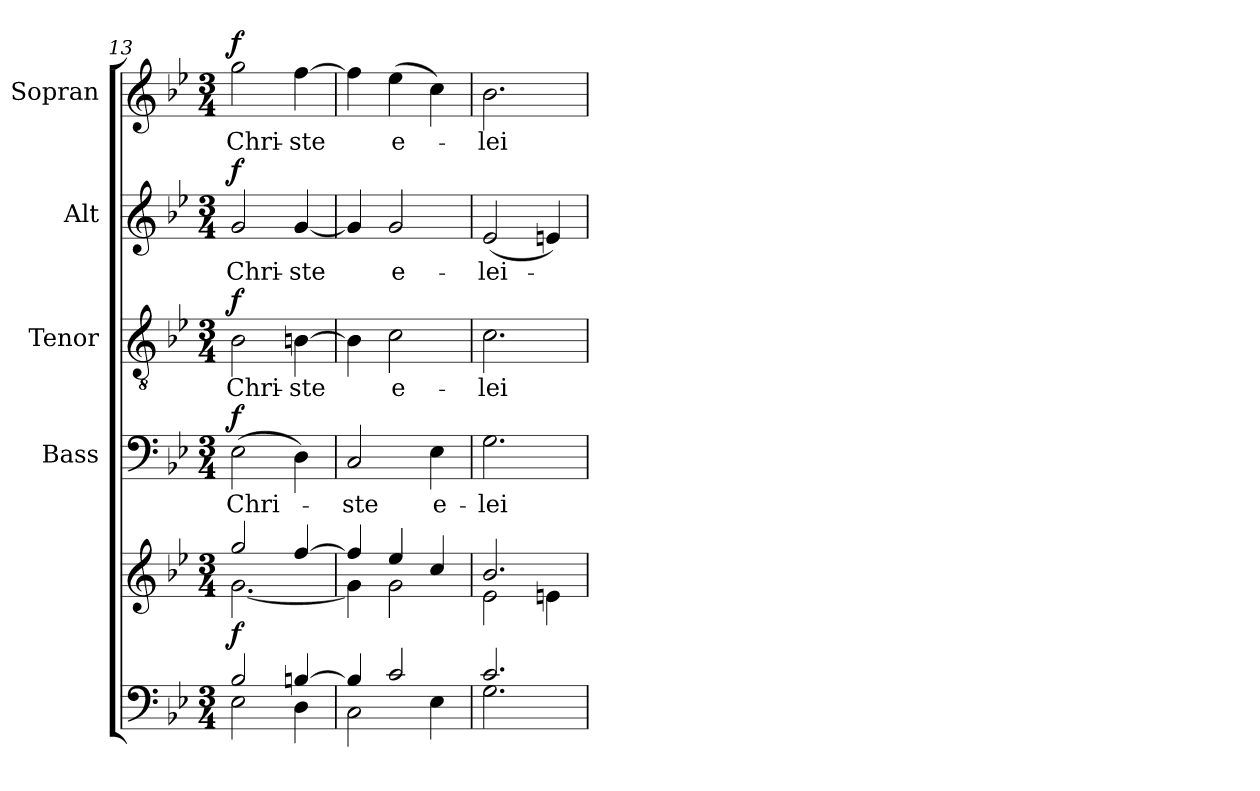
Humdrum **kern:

**kern	**kern	**dynam	**kern	**text	**dynam	**kern	**text	**dynam	**kern	**text	**dynam	**kern	**text	**dynam
*part5	*part5	*part5	*part4	*part4	*part4	*part3	*part3	*part3	*part2	*part2	*part2	*part1	*part1	*part1
*staff6	*staff5	*staff5/6	*staff4	*staff4	*staff4	*staff3	*staff3	*staff3	*staff2	*staff2	*staff2	*staff1	*staff1	*staff1
*	*	*	*I"Bass	*	*	*I"Tenor	*	*	*I"Alt	*	*	*I"Sopran	*	*
*	*	*	*I'B.	*	*	*I'T.	*	*	*I'A.	*	*	*I'S.	*	*
!!LO:PB:g=z
*clefF4	*clefG2	*	*clefF4	*	*	*clefGv2	*	*	*clefG2	*	*	*clefG2	*	*
*k[b-e-]	*k[b-e-]	*	*k[b-e-]	*	*	*k[b-e-]	*	*	*k[b-e-]	*	*	*k[b-e-]	*	*
*B-:	*B-:	*	*B-:	*	*	*B-:	*	*	*B-:	*	*	*B-:	*	*
*M3/4	*M3/4	*	*M3/4	*	*	*M3/4	*	*	*M3/4	*	*	*M3/4	*	*
=13	=13	=13	=13	=13	=13	=13	=13	=13	=13	=13	=13	=13	=13	=13
*^	*^	*	*	*	*	*	*	*	*	*	*	*	*	*
!	!	!	!	!LO:DY:b	!	!LO:LY:b	!LO:DY:a	!	!LO:LY:b	!LO:DY:a	!	!LO:LY:b	!LO:DY:a	!	!LO:LY:b	!LO:DY:a
2B-/	2E-\	2gg/	[<2.g\	f	(>2E-\	Chri-	f	2B-\	Chri-	f	2g/	Chri-	f	2gg\	Chri-	f
!	!	!	!	!	!	!	!	!	!LO:LY:b	!	!	!LO:LY:b	!	!	!LO:LY:b	!
[>4Bn/	4D\	[>4ff/	.	.	4D\)	.	.	[4Bn\	-ste	.	[4g/	-ste	.	[4ff\	-ste	.
=14	=14	=14	=14	=14	=14	=14	=14	=14	=14	=14	=14	=14	=14	=14	=14	=14
!	!	!	!	!	!	!LO:LY:b	!	!	!	!	!	!	!	!	!	!
4B/]	2C\	4ff/]	4g\]	.	2C/	-ste	.	4B\]	.	.	4g/]	.	.	4ff\]	.	.
!	!	!	!	!	!	!	!	!	!LO:LY:b	!	!	!LO:LY:b	!	!	!LO:LY:b	!
2c/	.	4ee-/	2g\	.	.	.	.	2c\	e-	.	2g/	e-	.	(>4ee-\	e-	.
!	!	!	!	!	!	!LO:LY:b	!	!	!	!	!	!	!	!	!	!
.	4E-\	4cc/	.	.	4E-\	e-	.	.	.	.	.	.	.	4cc\)	.	.
=15	=15	=15	=15	=15	=15	=15	=15	=15	=15	=15	=15	=15	=15	=15	=15	=15
!	!	!	!	!	!	!LO:LY:b	!	!	!LO:LY:b	!	!	!LO:LY:b	!	!	!LO:LY:b	!
2.c/	2.G\	2.b-/	2e-\	.	2.G\	-lei-	.	2.c\	-lei-	.	(<2e-/	-lei-	.	2.b-\	-lei-	.
.	.	.	4en\	.	.	.	.	.	.	.	4en/)	.	.	.	.	.
*v	*v	*	*	*	*	*	*	*	*	*	*	*	*	*	*	*
*	*v	*v	*	*	*	*	*	*	*	*	*	*	*	*	*
=	=	=	=	=	=	=	=	=	=	=	=	=	=	=
*-	*-	*-	*-	*-	*-	*-	*-	*-	*-	*-	*-	*-	*-	*-
